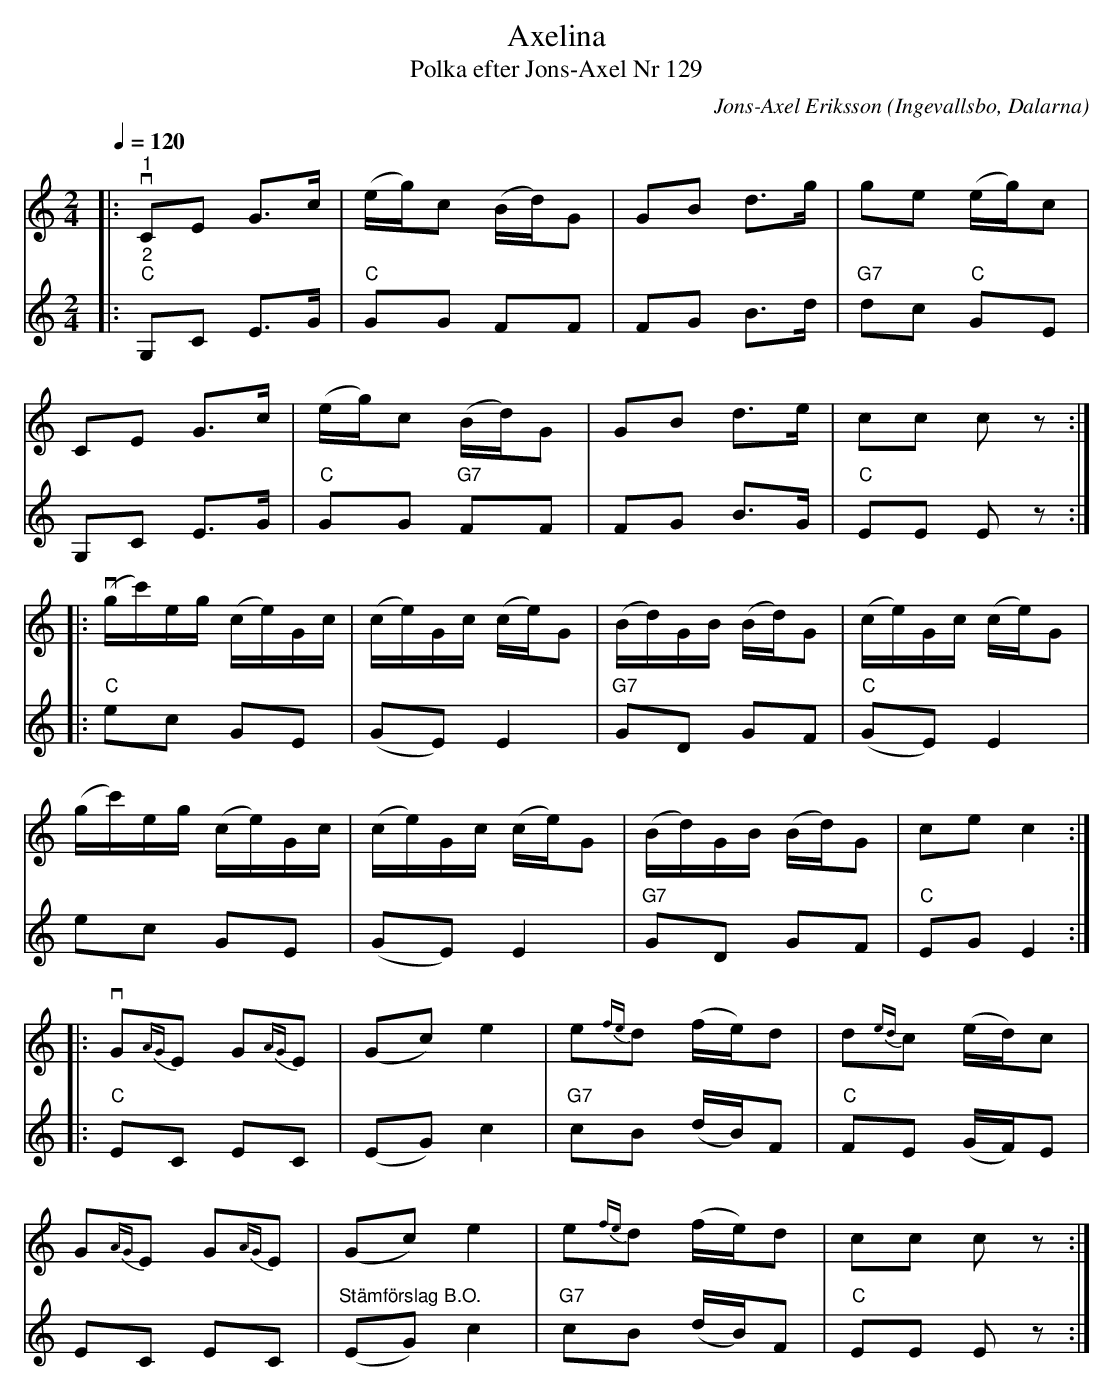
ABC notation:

X:1
T:Axelina
T:Polka efter Jons-Axel Nr 129
C:Jons-Axel Eriksson
O:Ingevallsbo, Dalarna
L:1/8
Q:1/4=120
M:2/4
K:C
V:1
|:"^1"v CE G>c | (e/g/)c (B/d/)G | GB d>g | ge (e/g/)c |
CE G>c | (e/g/)c (B/d/)G | GB d>e | cc c z ::
v (g/c'/)e/g/ (c/e/)G/c/ | (c/e/)G/c/ (c/e/)G | (B/d/)G/B/ (B/d/)G | (c/e/)G/c/ (c/e/)G |
(g/c'/)e/g/ (c/e/)G/c/ | (c/e/)G/c/ (c/e/)G | (B/d/)G/B/ (B/d/)G | ce c2 ::
v G{AG}E G{AG}E | (Gc) e2 | e{fe}d (f/e/)d | d{ed}c (e/d/)c |
G{AG}E G{AG}E | (Gc) e2 | e{fe}d (f/e/)d | cc c z :|
V:2
|:"^2""C" G,C E>G | "C" GG FF | FG B>d |"G7" dc"C" GE | G,C E>G | "C" GG "G7" FF | FG B>G |"C" EE E z ::
"C" ec GE |  (GE) E2 | "G7" GD GF | "C" (GE) E2 |
ec GE |  (GE) E2 | "G7" GD GF |"C" EG E2 ::"C" EC EC |
(EG) c2 |"G7" cB (d/B/)F |"C" FE (G/F/)E | EC EC | "^Stämförslag B.O." (EG) c2 | "G7" cB (d/B/)F |"C" EE E z :|
